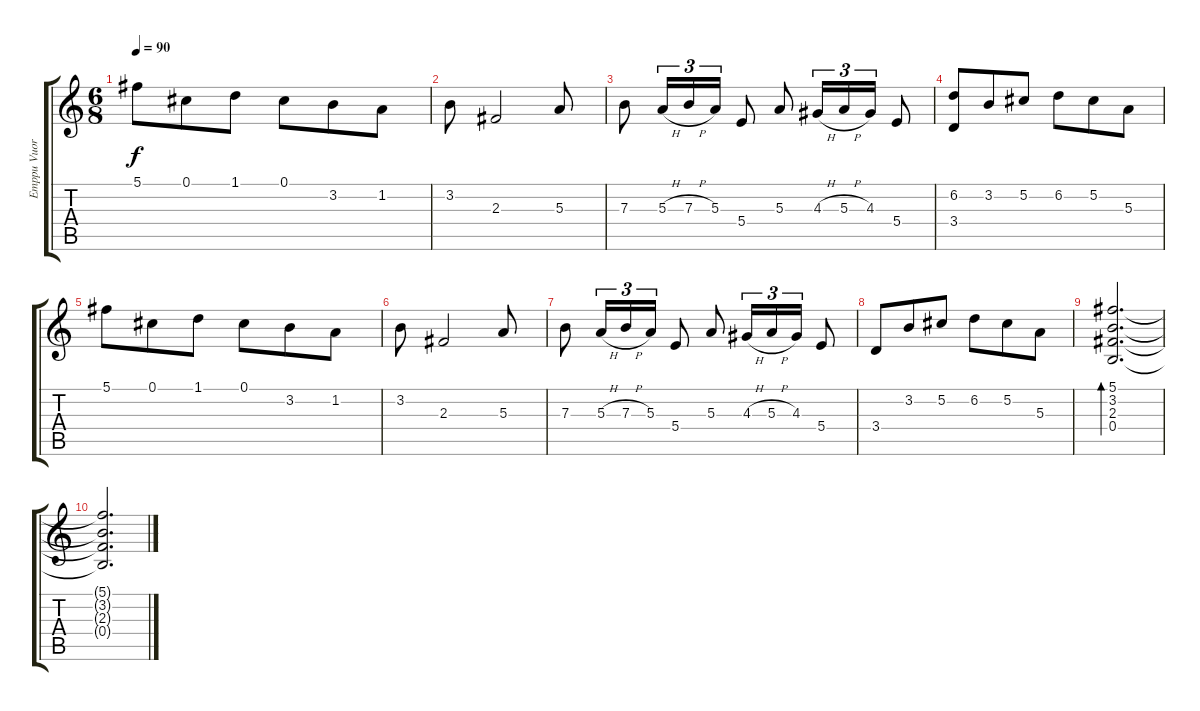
\track ("Emppu Vuorinen" "Emppu Vuor") {instrument acousticguitarsteel}
\staff {score tabs}
\tuning (Db4 Ab3 E3 B2 Gb2 Db2) {hide}
\ts (6 8)
\tempo 90
\clef g2
\ks c
5.1.8{dy f} 0.1.8 1.1.8 0.1.8 3.2.8 1.2.8 |
3.2.8 2.3.2 5.3.8 |
7.3.8 5.3{h}.16{tu (3 2)} 7.3{h}.16{tu (3 2)} 5.3.16{tu (3 2)} 5.4.8 5.3.8 4.3{h}.16{tu (3 2)} 5.3{h}.16{tu (3 2)} 4.3.16{tu (3 2)} 5.4.8 |
(6.2 3.4).8 3.2.8 5.2.8 6.2.8 5.2.8 5.3.8 |
5.1.8 0.1.8 1.1.8 0.1.8 3.2.8 1.2.8 |
3.2.8 2.3.2 5.3.8 |
7.3.8 5.3{h}.16{tu (3 2)} 7.3{h}.16{tu (3 2)} 5.3.16{tu (3 2)} 5.4.8 5.3.8 4.3{h}.16{tu (3 2)} 5.3{h}.16{tu (3 2)} 4.3.16{tu (3 2)} 5.4.8 |
3.4.8 3.2.8 5.2.8 6.2.8 5.2.8 5.3.8 |
(5.1 3.2 2.3 0.4).2{d bd 120} |
(5.1{t} 3.2{t} 2.3{t} 0.4{t}).2{d}
